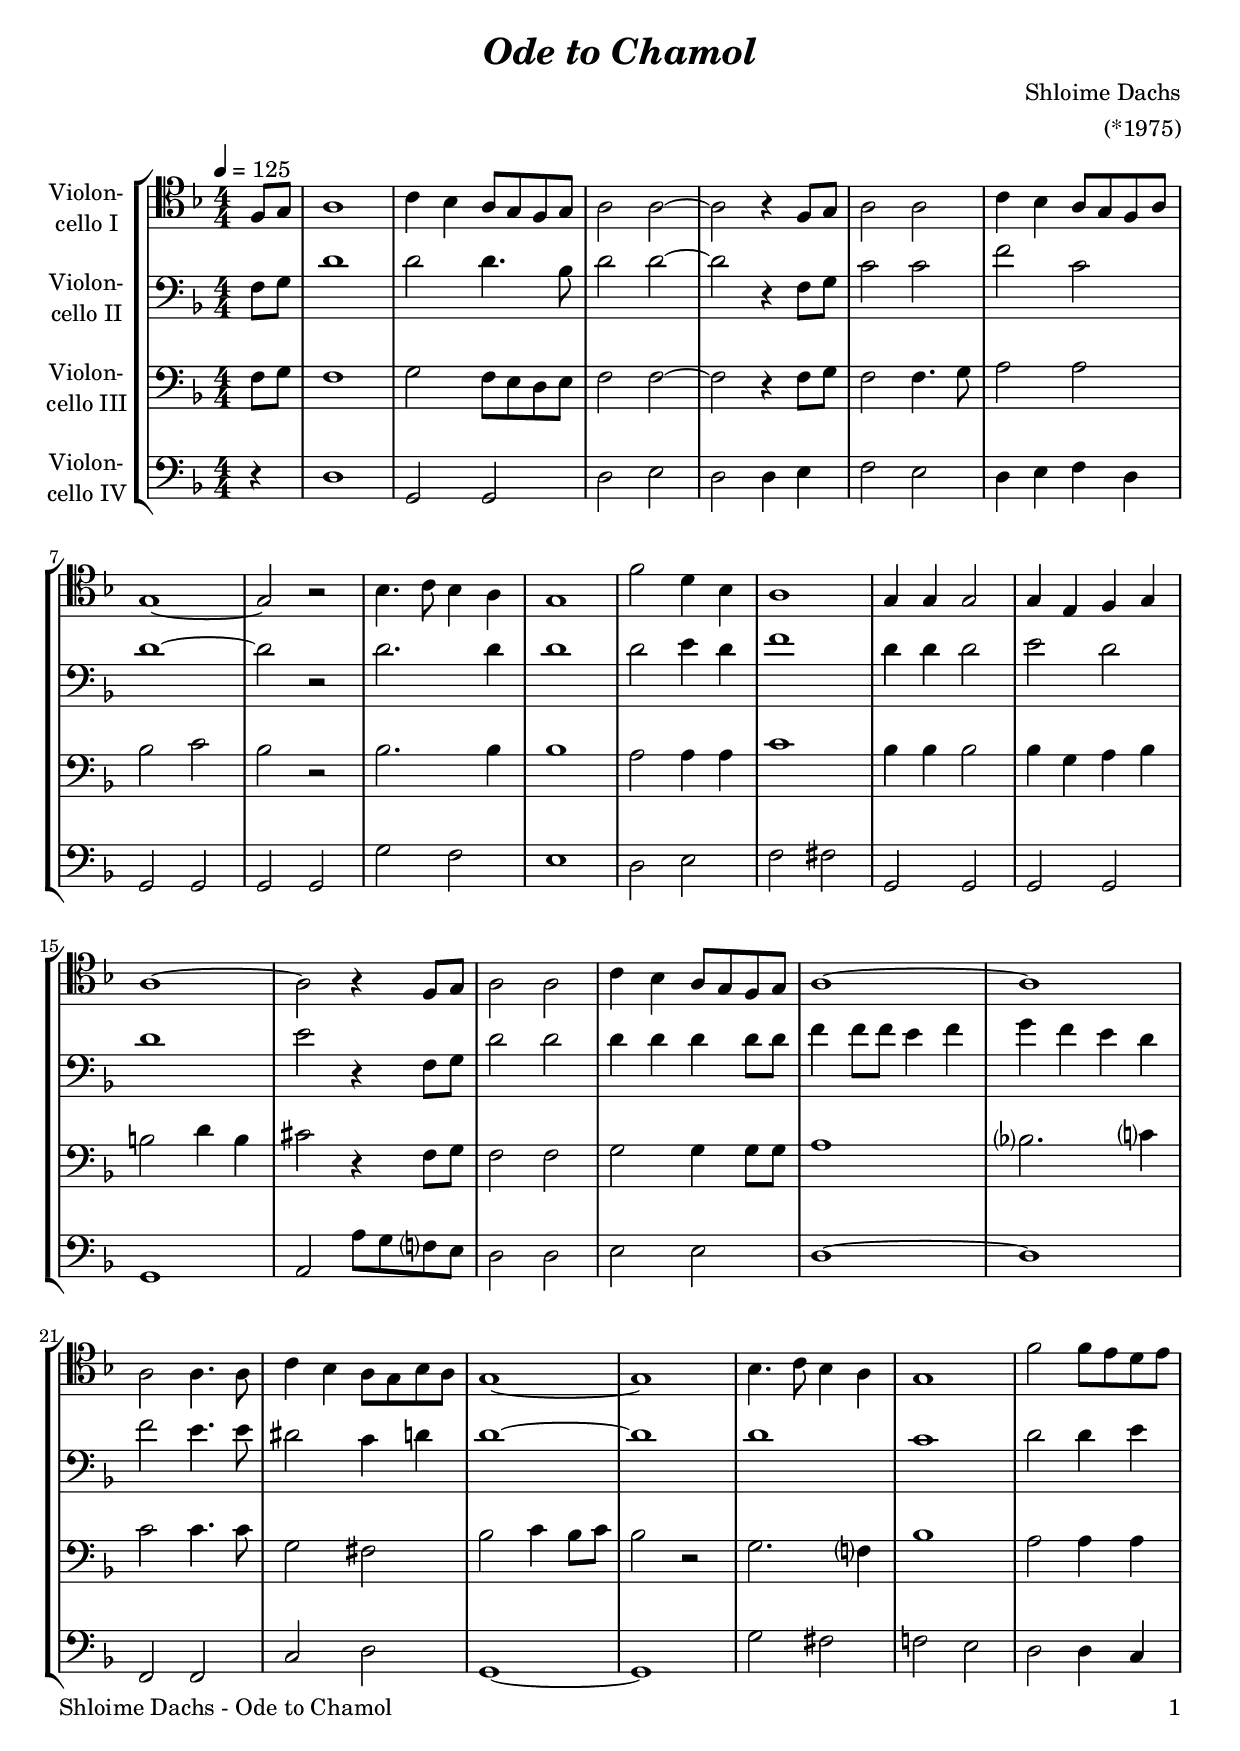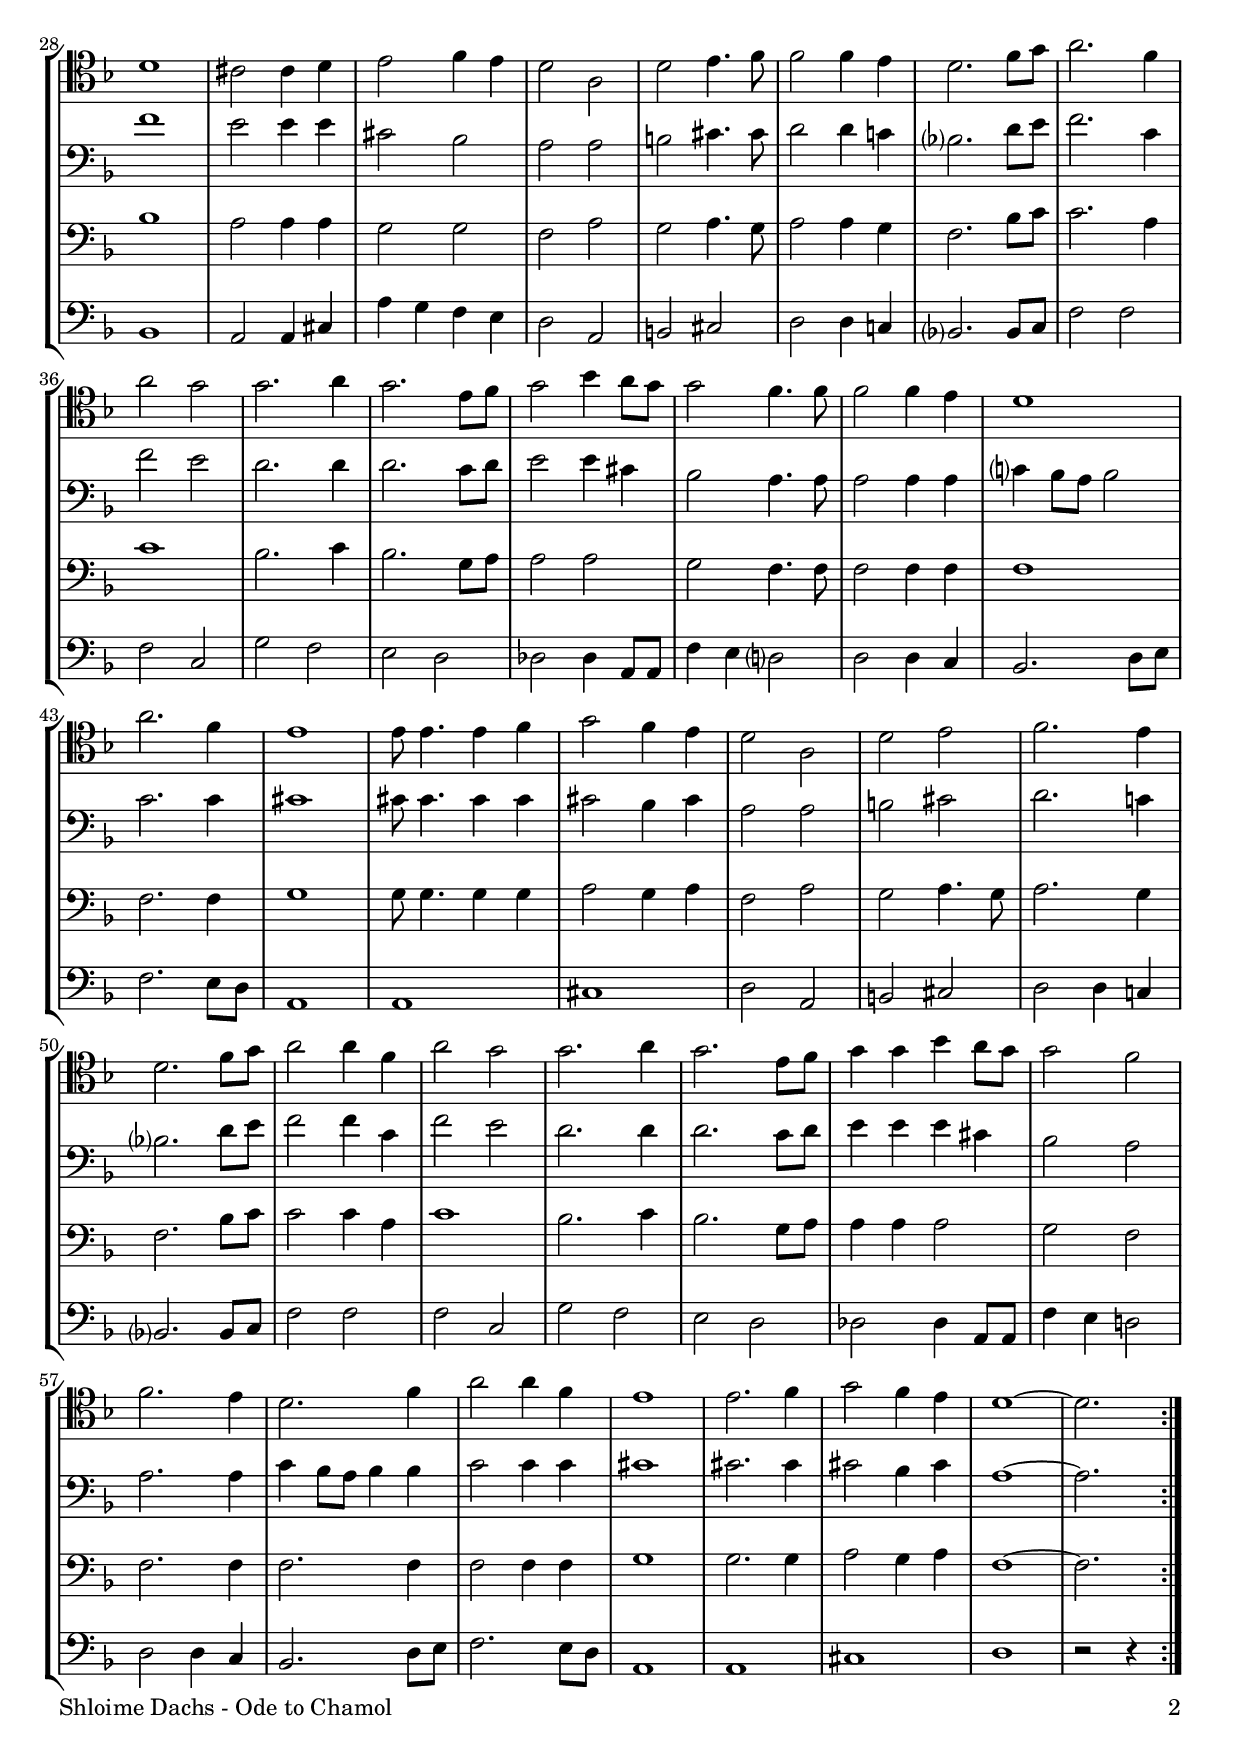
\version "2.22.0"
\include "deutsch.ly"

#(set-global-staff-size 20)

\header {
  title     = \markup \bold \italic "Ode to Chamol"
  composer  = "Shloime Dachs"
  arranger  = "(*1975)"
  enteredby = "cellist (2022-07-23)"
%  piece     = ""
}

voiceconsts = {
  \key es \major
  \time 4/4
  \clef "bass"
  \numericTimeSignature
  \compressEmptyMeasures
  % Set default beaming for all staves
%  \set Timing.beamExceptions = #'()
%  \set Timing.baseMoment     = #(ly:make-moment 1 4)
%  \set Timing.beatStructure  = #'(1 1 1)
  \tempo 4=125
}

micl = "clarinet"
mifl = "flute"
miob = "oboe"
mifh = "french horn"
misx = "tenor sax"
mist = "string ensemble 1"
mivl = "violin"
miba = "cello"
mipz = "pizzicato strings"

va = \relative c {
  \voiceconsts
  \clef "tenor"
  
  \repeat volta 2 {
    \partial 4 es8 f
    g1
    b4 as g8 f es f
    g2 g~
    g r4 es8 f
    g2 g

    b4 as g8 f es g
    f1~
    f2 r
    as4. b8 as4 g
    f1
    es'2 c4 as
    g1

    f4 f f2
    f4 d es f
    g1~
    g2 r4 es8 f
    g2 g
    b4 as g8 f es f

    g1~
    g
    g2 g4. g8
    b4 as g8 f as g
    f1~

    f
    as4. b8 as4 g
    f1
    es'2 es8 d c d
    c1
    h2 h4 c
    d2 es4 d

    c2 g
    c d4. es8
    es2 es4 d
    c2. es8 f
    g2. es4
    g2 f
    f2. g4

    f2. d8 es
    f2 as4 g8 f
    f2 es4. es8
    es2 es4 d
    c1
    g'2. es4

    d1
    d8 d4. d4 es
    f2 es4 d
    c2 g
    c d
    es2. d4
    c2. es8 f

    g2 g4 es
    g2 f
    f2. g4
    f2. d8 es
    f4 f as g8 f
    f2 es
    es2. d4

    c2. es4
    g2 g4 es
    d1
    d2. es4
    f2 es4 d
    c1~
    c2.
  }
}

vb = \relative c {
  \voiceconsts

  \repeat volta 2 {
    \partial 4 es8 f
    c'1
    c2 c4. as8
    c2 c~
    c r4 es,8 f
    b2 b

    es b
    c1~
    c2 r
    c2. c4
    c1
    c2 d4 c
    es1

    c4 c c2
    d c
    c1
    d2 r4 es,8 f
    c'2 c
    c4 c c c8 c

    es4 es8 es d4 es
    f es d c
    es2 d4. d8
    cis2 b4 c
    c1~

    c
    c
    b
    c2 c4 d
    es1
    d2 d4 d
    h2 as

    g g
    a h4. h8
    c2 c4 b!
    as?2. c8 d
    es2. b4
    es2 d
    c2. c4

    c2. b8 c
    d2 d4 h
    as2 g4. g8
    g2 g4 g
    b? as8 g as2
    b2. b4

    h1
    h8 h4. h4 h
    h2 as4 h
    g2 g
    a h
    c2. b!4
    as?2. c8 d

    es2 es4 b
    es2 d
    c2. c4
    c2. b8 c
    d4 d d h
    as2 g
    g2. g4

    b as8 g as4 as
    b2 b4 b
    h1
    h2. h4
    h2 as4 h
    g1~
    g2.
  }
}

vc = \relative c {
  \voiceconsts

  \repeat volta 2 {
    \partial 4 es8 f
    es1
    f2 es8 d c d
    es2 es~
    es r4 es8 f
    es2 es4. f8

    g2 g
    as b
    as r
    as2. as4
    as1
    g2 g4 g
    b1

    as4 as as2
    as4 f g as
    a2 c4 a
    h2 r4 es,8 f
    es2 es
    f f4 f8 f

    g1
    as?2. b?4
    b2 b4. b8
    f2 e
    as b4 as8 b

    as2 r
    f2. es?4
    as1
    g2 g4 g
    as1
    g2 g4 g
    f2 f

    es g
    f g4. f8
    g2 g4 f
    es2. as8 b
    b2. g4
    b1
    as2. b4

    as2. f8 g
    g2 g
    f es4. es8
    es2 es4 es
    es1
    es2. es4

    f1
    f8 f4. f4 f
    g2 f4 g
    es2 g
    f g4. f8
    g2. f4
    es2. as8 b

    b2 b4 g
    b1
    as2. b4
    as2. f8 g
    g4 g g2
    f es
    es2. es4

    es2. es4
    es2 es4 es
    f1
    f2. f4
    g2 f4 g
    es1~
    es2.
  }
}

vd = \relative c {
  \voiceconsts
  
  \repeat volta 2 {
    \partial 4 r4
    c1
    f,2 f
    c' d
    c c4 d
    es2 d

    c4 d es c
    f,2 f
    f f
    f' es
    d1
    c2 d
    es e

    f, f
    f f
    f1
    g2 g'8 f es? d
    c2 c
    d d

    c1~
    c
    es,2 es
    b' c
    f,1~

    f
    f'2 e
    es! d
    c c4 b
    as1
    g2 g4 h
    g' f es d

    c2 g
    a h
    c c4 b!
    as?2. as8 b
    es2 es
    es b
    f' es

    d c
    ces2 ces4 g8 g
    es'4 d c?2
    c2 c4 b
    as2. c8 d
    es2. d8 c

    g1
    g
    h
    c2 g
    a h
    c c4 b!
    as?2. as8 b

    es2 es
    es b
    f' es
    d c
    ces ces4 g8 g
    es'4 d c!2
    c c4 b

    as2. c8 d
    es2. d8 c
    g1
    g
    h
    c
    r2 r4
  }
}


music = \new StaffGroup <<
      \new Staff {
	\set Staff.midiInstrument = \miba
	\set Staff.instrumentName = \markup \center-column { "Violon-" "cello I" }
	\transpose es f { \va }
      }

      \new Staff {
	\set Staff.midiInstrument = \miba
	\set Staff.instrumentName = \markup \center-column { "Violon-" "cello II" }
	\transpose es f { \vb }
      }

      \new Staff {
	\set Staff.midiInstrument = \miba
	\set Staff.instrumentName = \markup \center-column { "Violon-" "cello III" }
	\transpose es f { \vc }
      }

      \new Staff {
	\set Staff.midiInstrument = \miba
	\set Staff.instrumentName = \markup \center-column { "Violon-" "cello IV" }
	\transpose es f { \vd }
      }
>>

\book {
   \paper {
    print-page-number = ##t
    print-first-page-number = ##t
    ragged-last-bottom = ##f
    oddHeaderMarkup = \markup \null
    evenHeaderMarkup = \markup \null
    oddFooterMarkup = \markup {
      \fill-line {
        \on-the-fly #print-page-number-check-first
        "Shloime Dachs - Ode to Chamol" \fromproperty #'page:page-number-string
      }
    }
    evenFooterMarkup = \oddFooterMarkup
  } \score {
    \music
    \layout {}
  }

  \score {
    \unfoldRepeats \music

    \midi {
      \context {
        \Score
      }
    }
  }
}